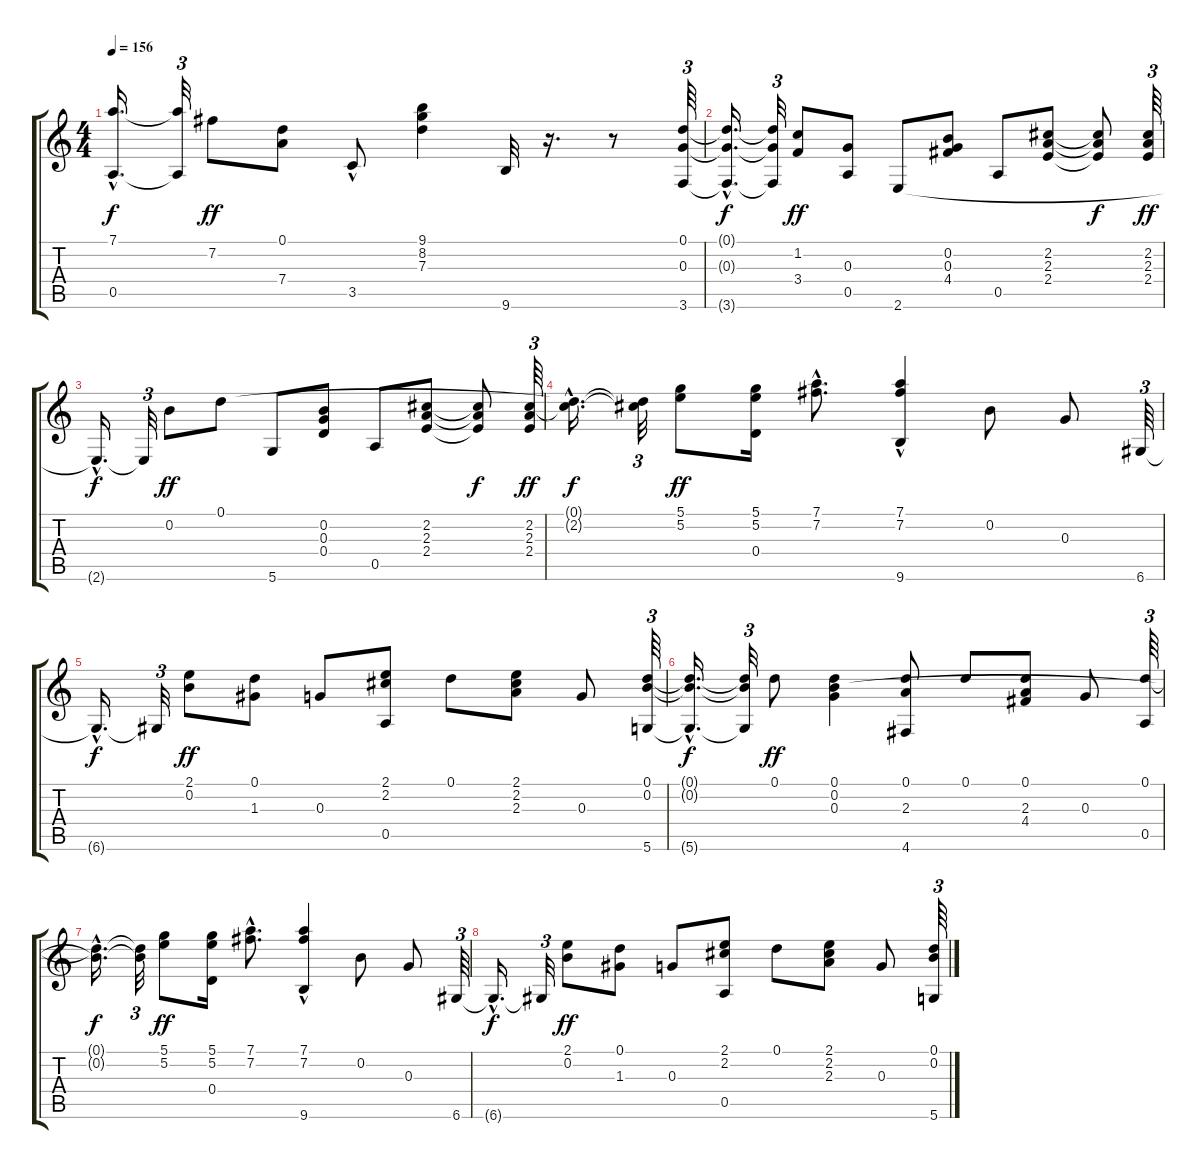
\track "" {instrument acousticguitarsteel}
\staff {score tabs}
\tuning (D4 B3 G3 D3 A2 D2) {hide}
\ts (4 4)
\tempo 156
\clef g2
\ks c
(7.1{hac t} 0.5{hac t}).16{d dy f} (7.1{t} 0.5{t}).32{tu (3 2)} 7.2.8{dy ff} (0.1 7.4).8 3.5{hac}.8 (9.1 8.2 7.3).4 9.6.32 r.16{d} r.8 (0.1 0.3 3.6).64{tu (3 2)} |
(0.1{hac t} 0.3{hac t} 3.6{hac t}).16{d dy f} (0.1{t} 0.3{t} 3.6{t}).32{tu (3 2)} (1.2 3.4).8{dy ff} (0.3 0.5).8 2.6.8 (0.2 0.3 4.4).8 0.5.8 (2.2 2.3 2.4).8 (2.2{t} 2.3{t} 2.4{t}).8{dy f} (2.2 2.3 2.4).64{tu (3 2) dy ff} |
2.6{hac t}.16{d dy f} 2.6{t}.32{tu (3 2)} 0.2.8{dy ff} 0.1.8 5.6.8 (0.2 0.3 0.4).8 0.5.8 (2.2 2.3 2.4).8 (2.2{t} 2.3{t} 2.4{t}).8{dy f} (2.2 2.3 2.4).64{tu (3 2) dy ff} |
(0.1{hac t} 2.2{hac t}).16{d dy f} (0.1{t} 2.2{t}).32{tu (3 2)} (5.1 5.2).8{dy ff} (5.1 5.2 0.4).16 (7.1{hac} 7.2{hac}).8{d} (7.1{hac} 7.2{hac} 9.6).4 0.2.8 0.3.8 6.6.64{tu (3 2)} |
6.6{hac t}.16{d dy f} 6.6{t}.32{tu (3 2)} (2.1 0.2).8{dy ff} (0.1 1.3).8 0.3.8 (2.1 2.2 0.5).8 0.1.8 (2.1 2.2 2.3).8 0.3.8 (0.1 0.2 5.6).64{tu (3 2)} |
(0.1{hac t} 0.2{hac t} 5.6{hac t}).16{d dy f} (0.1{t} 0.2{t} 5.6{t}).32{tu (3 2)} 0.1.8{dy ff} (0.1 0.2 0.3).4 (0.1 2.3 4.6).8 0.1.8 (0.1 2.3 4.4).8 0.3.8 (0.1 0.5).64{tu (3 2)} |
(0.1{hac t} 0.2{hac t}).16{d dy f} (0.1{t} 0.2{t}).32{tu (3 2)} (5.1 5.2).8{dy ff} (5.1 5.2 0.4).16 (7.1{hac} 7.2{hac}).8{d} (7.1{hac} 7.2{hac} 9.6).4 0.2.8 0.3.8 6.6.64{tu (3 2)} |
6.6{hac t}.16{d dy f} 6.6{t}.32{tu (3 2)} (2.1 0.2).8{dy ff} (0.1 1.3).8 0.3.8 (2.1 2.2 0.5).8 0.1.8 (2.1 2.2 2.3).8 0.3.8 (0.1 0.2 5.6).64{tu (3 2)}
